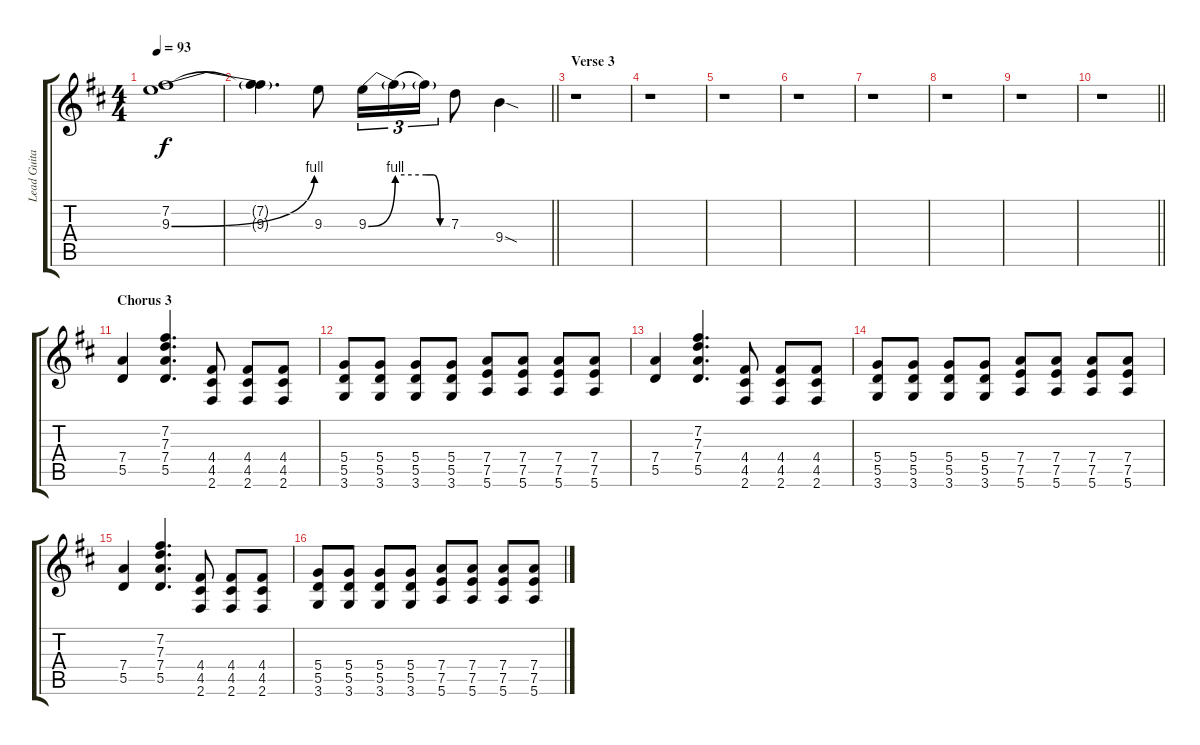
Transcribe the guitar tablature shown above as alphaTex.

\track ("Lead Guitar" "Lead Guita") {instrument overdrivenguitar}
\staff {score tabs}
\tuning (E4 B3 G3 D3 A2 E2) {hide}
\ts (4 4)
\tempo 93
\clef g2
\ks d
(7.2{t} 9.3{be (bend 0 0 60 4) t}).1{dy f} |
\barLineRight lightlight
(7.2{t} 9.3{t}).4{d} 9.3.8 9.3{be (bend 0 0 60 4)}.16{tu (3 2)} 9.3{be (hold 0 4 60 4) t}.16{tu (3 2)} 9.3{be (custom 0 4 20 4 40 0 60 0) t}.16{tu (3 2)} 7.3.8 9.4{sod}.4 |
\section ("" "Verse 3")
r.1 |
r.1 |
r.1 |
r.1 |
r.1 |
r.1 |
r.1 |
\barLineRight lightlight
r.1 |
\section ("" "Chorus 3")
(7.4 5.5).4 (7.2 7.3 7.4 5.5).4{d} (4.4 4.5 2.6).8 (4.4 4.5 2.6).8 (4.4 4.5 2.6).8 |
(5.4 5.5 3.6).8 (5.4 5.5 3.6).8 (5.4 5.5 3.6).8 (5.4 5.5 3.6).8 (7.4 7.5 5.6).8 (7.4 7.5 5.6).8 (7.4 7.5 5.6).8 (7.4 7.5 5.6).8 |
(7.4 5.5).4 (7.2 7.3 7.4 5.5).4{d} (4.4 4.5 2.6).8 (4.4 4.5 2.6).8 (4.4 4.5 2.6).8 |
(5.4 5.5 3.6).8 (5.4 5.5 3.6).8 (5.4 5.5 3.6).8 (5.4 5.5 3.6).8 (7.4 7.5 5.6).8 (7.4 7.5 5.6).8 (7.4 7.5 5.6).8 (7.4 7.5 5.6).8 |
(7.4 5.5).4 (7.2 7.3 7.4 5.5).4{d} (4.4 4.5 2.6).8 (4.4 4.5 2.6).8 (4.4 4.5 2.6).8 |
(5.4 5.5 3.6).8 (5.4 5.5 3.6).8 (5.4 5.5 3.6).8 (5.4 5.5 3.6).8 (7.4 7.5 5.6).8 (7.4 7.5 5.6).8 (7.4 7.5 5.6).8 (7.4 7.5 5.6).8
